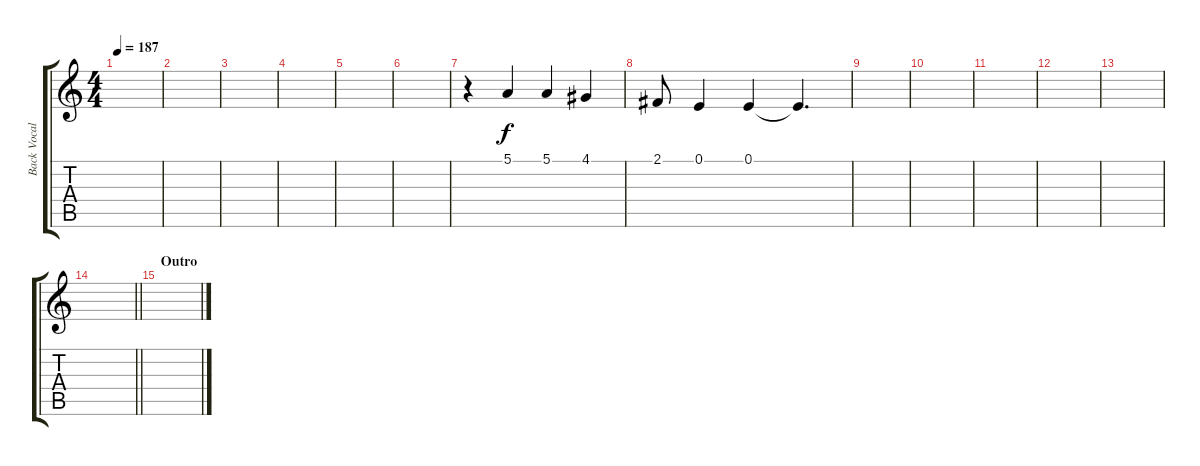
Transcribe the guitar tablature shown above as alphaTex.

\track ("Back Vocals" "Back Vocal") {instrument tenorsax}
\staff {score tabs}
\tuning (E4 B3 G3 D3 A2 E2) {hide}
\ts (4 4)
\tempo 187
\clef g2
\ks c
|
|
|
|
|
|
r.4 5.1.4 5.1.4 4.1.4 |
2.1.8 0.1.4 0.1.4 0.1{t}.4{d} |
|
|
|
|
|
\barLineRight lightlight
|
\section ("" "Outro")
